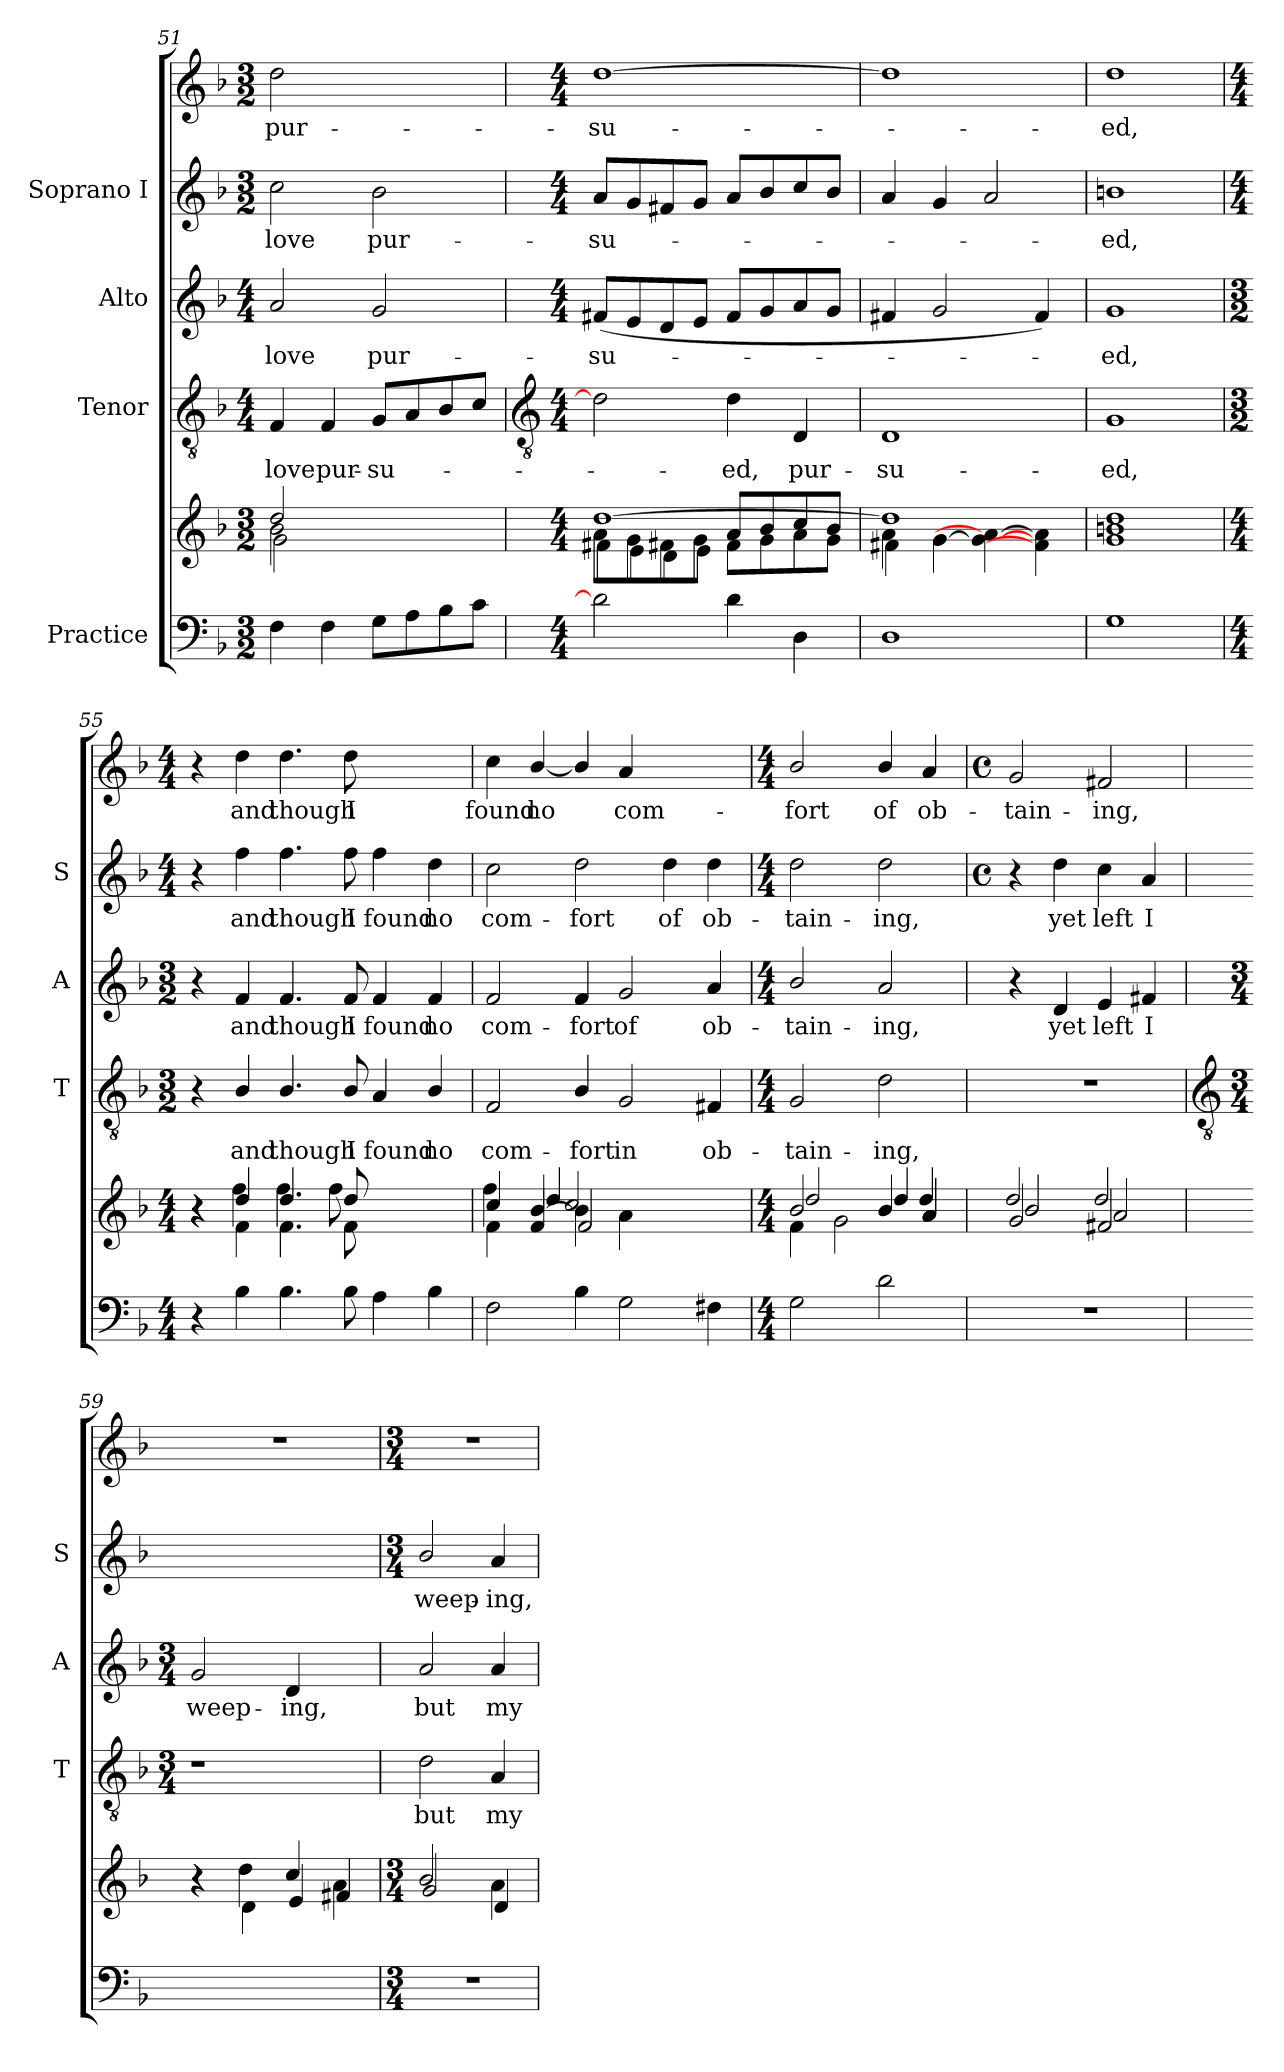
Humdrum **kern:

**kern	**kern	**kern	**text	**kern	**text	**kern	**text	**kern	**text
*part4	*part4	*part3	*part3	*part2	*part2	*part1	*part1	*part1	*part1
*staff6	*staff5	*staff4	*staff4	*staff3	*staff3	*staff2	*staff2	*staff1	*staff1
*I"Practice	*	*I"Tenor	*	*I"Alto	*	*I"Soprano I	*	*	*
*	*	*I'T	*	*I'A	*	*I'S	*	*	*
*clefF4	*clefG2	*clefGv2	*	*clefG2	*	*clefG2	*	*clefG2	*
*k[b-]	*k[b-]	*k[b-]	*	*k[b-]	*	*k[b-]	*	*k[b-]	*
*F:	*F:	*F:	*	*F:	*	*F:	*	*F:	*
*M3/2	*M3/2	*M4/4	*	*M4/4	*	*M3/2	*	*M3/2	*
=51	=51	=51	=51	=51	=51	=51	=51	=51	=51
*	*^	*	*	*	*	*	*	*	*
*	*	*^	*	*	*	*	*	*	*	*
!	!	!	!	!	!LO:LY:b	!	!LO:LY:b	!	!LO:LY:b	!	!LO:LY:b
4F	2dd	2b-	2g\	4F	love	2a	love	2cc	-love	2dd	pur-
!	!	!	!	!	!LO:LY:b	!	!	!	!	!	!
4F	.	.	.	4F	pur-	.	.	.	.	.	.
!	!	!	!	!	!LO:LY:b	!	!LO:LY:b	!	!LO:LY:b	!	!
8GL	2ryy	2ryy	2ryy	8GL	-su-	2g	pur-	2b-	pur-	2ryy	.
8A	.	.	.	8A	.	.	.	.	.	.	.
8B-	.	.	.	8B-	.	.	.	.	.	.	.
8cJ	.	.	.	8cJ	.	.	.	.	.	.	.
!!LO:LB:g=z
=52	=52	=52	=52	=52	=52	=52	=52	=52	=52	=52	=52
*	*	*	*	*clefGv2	*	*	*	*	*	*	*
*M4/4	*M4/4	*	*	*M4/4	*	*M4/4	*	*M4/4	*	*M4/4	*
!	!	!	!	!	!	!	!LO:LY:b	!	!LO:LY:b	!	!LO:LY:b
2d]	[1dd	8a\L	8f#X\L	2d]	.	(<8f#XL	-su-	8aL	su-	[1dd	-su-
.	.	8g\	8e\	.	.	8e	.	8g	.	.	.
.	.	8f#X\	8d\	.	.	8d	.	8f#X	.	.	.
.	.	8g\J	8e\J	.	.	8eJ	.	8gJ	.	.	.
!	!	!	!	!	!LO:LY:b	!	!	!	!	!	!
4d	.	8a\L	8f#\L	4d	ed,	8f#L	.	8a/L	.	.	.
.	.	8b-\	8g\	.	.	8g	.	8b-/	.	.	.
!	!	!	!	!	!LO:LY:b	!	!	!	!	!	!
4D	.	8cc/	8a\	4D	pur-	8a	.	8cc/	.	.	.
.	.	8b-/J	8g\J	.	.	8gJ	.	8b-/J	.	.	.
=53	=53	=53	=53	=53	=53	=53	=53	=53	=53	=53	=53
!	!	!	!	!	!LO:LY:b	!	!	!	!	!	!
1D	1dd]	4a\	4f#X\	1D	-su-	4f#X	.	4a	.	1dd]	.
.	.	4g\	[4g\	.	.	2g	.	4g	.	.	.
.	.	2ryy	4g\_ 4a\_	.	.	.	.	2a	.	.	.
.	.	.	4f#\] 4a\]	.	.	4f#)	.	.	.	.	.
=54	=54	=54	=54	=54	=54	=54	=54	=54	=54	=54	=54
!	!	!	!	!	!LO:LY:b	!	!LO:LY:b	!	!LO:LY:b	!	!LO:LY:b
1G	1dd	1bn	1g	1G	-ed,	1g	ed,	1bn	ed,	1dd	ed,
=55	=55	=55	=55	=55	=55	=55	=55	=55	=55	=55	=55
*M4/4	*M4/4	*	*	*M3/2	*	*M3/2	*	*M4/4	*	*M4/4	*
4r	4r	4r	4r	4r	.	4r	.	4r	.	4r	.
!	!	!	!	!	!LO:LY:b	!	!LO:LY:b	!	!LO:LY:b	!	!LO:LY:b
4B-\	4dd	4ff	4f\	4B-/	and	4f	and	4ff	and	4dd	and
!	!	!	!	!	!LO:LY:b	!	!LO:LY:b	!	!LO:LY:b	!	!LO:LY:b
4.B-\	4.dd	4.ff	4.f\	4.B-/	though	4.f	though	4.ff	though	4.dd	though
!	!	!	!	!	!LO:LY:b	!	!LO:LY:b	!	!LO:LY:b	!	!LO:LY:b
8B-\	8dd	8ff	8f\	8B-/	I	8f	I	8ff	I	8dd	I
!	!	!	!	!	!LO:LY:b	!	!LO:LY:b	!	!LO:LY:b	!	!
4A	2ryy	2ryy	2ryy	4A	found	4f	found	4ff	found	2ryy	.
!	!	!	!	!	!LO:LY:b	!	!LO:LY:b	!	!LO:LY:b	!	!
4B-\	.	.	.	4B-/	no	4f	no	4dd	no	.	.
=56	=56	=56	=56	=56	=56	=56	=56	=56	=56	=56	=56
!	!	!	!	!	!LO:LY:b	!	!LO:LY:b	!	!LO:LY:b	!	!LO:LY:b
2F	4cc	4ff	4f\	2F	com-	2f	com-	2cc	-com-	4cc	found
!	!	!	!	!	!	!	!	!	!	!	!LO:LY:b
.	[4b-/	4dd/	4f/	.	.	.	.	.	.	[4b-/	no
!	!	!	!	!	!LO:LY:b	!	!LO:LY:b	!	!LO:LY:b	!	!
4B-\	4b-\]	2cc/	2f	4B-/	-fort	4f	-fort	2dd	-fort	4b-/]	.
!	!	!	!	!	!LO:LY:b	!	!LO:LY:b	!	!	!	!LO:LY:b
2G	4a\	.	.	2G	in	2g	of	.	.	4a	com-
!	!	!	!	!	!	!	!	!	!LO:LY:b	!	!
.	2ryy	2ryy	2ryy	.	.	.	.	4dd	of	2ryy	.
!	!	!	!	!	!LO:LY:b	!	!LO:LY:b	!	!LO:LY:b	!	!
4F#X	.	.	.	4F#X	ob-	4a	ob-	4dd	ob-	.	.
=57	=57	=57	=57	=57	=57	=57	=57	=57	=57	=57	=57
*M4/4	*M4/4	*	*	*M4/4	*	*M4/4	*	*M4/4	*	*M4/4	*
!	!	!	!	!	!LO:LY:b	!	!LO:LY:b	!	!LO:LY:b	!	!LO:LY:b
2G	2b-/	2dd/	4f\	2G	-tain-	2b-/	-tain-	2dd	-tain-	2b-/	-fort
.	.	.	2g\	.	.	.	.	.	.	.	.
!	!	!	!	!	!LO:LY:b	!	!LO:LY:b	!	!LO:LY:b	!	!LO:LY:b
2d	4b-/	4dd/	.	2d	-ing,	2a	-ing,	2dd	-ing,	4b-/	of
!	!	!	!	!	!	!	!	!	!	!	!LO:LY:b
.	4a	4dd/	4a	.	.	.	.	.	.	4a	ob-
=58	=58	=58	=58	=58	=58	=58	=58	=58	=58	=58	=58
*	*	*	*	*	*	*	*	*M4/4	*	*M4/4	*
*	*	*	*	*	*	*	*	*met(c)	*	*met(c)	*
!	!	!	!	!	!	!	!	!	!	!	!LO:LY:b
1r	2g	2dd/	2b-/	1r	.	4r	.	4r	.	2g	tain-
!	!	!	!	!	!	!	!LO:LY:b	!	!LO:LY:b	!	!
.	.	.	.	.	.	4d	yet	4dd	yet	.	.
!	!	!	!	!	!	!	!LO:LY:b	!	!LO:LY:b	!	!LO:LY:b
.	2f#X	2dd/	2a	.	.	4e	left	4cc	left	2f#X	-ing,
!	!	!	!	!	!	!	!LO:LY:b	!	!LO:LY:b	!	!
.	.	.	.	.	.	4f#X	I	4a	I	.	.
!!LO:LB:g=z
=59	=59	=59	=59	=59	=59	=59	=59	=59	=59	=59	=59
*	*	*	*	*clefGv2	*	*	*	*	*	*	*
*	*	*	*	*M3/4	*	*M3/4	*	*	*	*	*
!	!	!	!	!LO:N:vis=1	!	!	!LO:LY:b	!	!	!	!
1ryy	1ryy	4r	4r	2.r	.	2g	weep-	1ryy	.	1r	.
.	.	4dd	4d\	.	.	.	.	.	.	.	.
!	!	!	!	!	!	!	!LO:LY:b	!	!	!	!
.	.	4cc/	4e	.	.	4d	-ing,	.	.	.	.
.	.	4a	4f#X	4ryy	.	4ryy	.	.	.	.	.
!!LO:LB:g=z
=60	=60	=60	=60	=60	=60	=60	=60	=60	=60	=60	=60
*M3/4	*M3/4	*	*	*	*	*	*	*M3/4	*	*M3/4	*
!LO:N:vis=1	!LO:N:vis=1	!	!	!	!LO:LY:b	!	!LO:LY:b	!	!LO:LY:b	!LO:N:vis=1	!
2.r	2.ryy	2b-/	2g	2d	but	2a	but	2b-/	weep-	2.r	.
!	!	!	!	!	!LO:LY:b	!	!LO:LY:b	!	!LO:LY:b	!	!
.	.	4a	4d	4A	my	4a	my	4a	-ing,	.	.
*	*v	*v	*v	*	*	*	*	*	*	*	*
=	=	=	=	=	=	=	=	=	=
*-	*-	*-	*-	*-	*-	*-	*-	*-	*-
